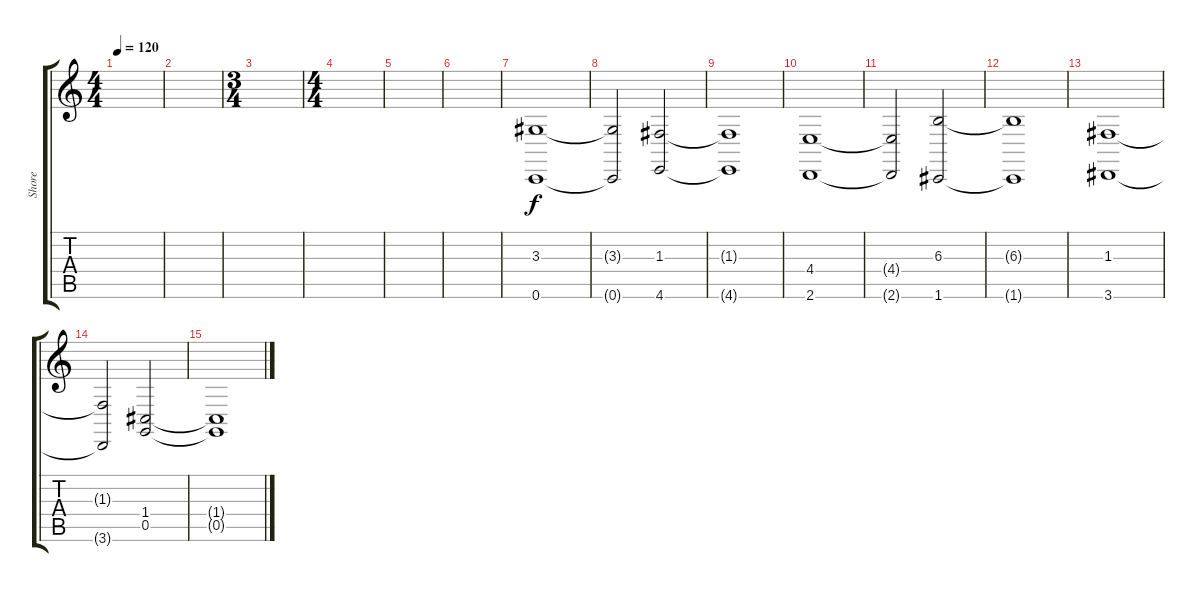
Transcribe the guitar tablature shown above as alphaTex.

\track ("Shore" "Shore") {instrument seashore}
\staff {score tabs}
\tuning (D4 A3 F3 C3 G2 C2) {hide}
\ts (4 4)
\tempo 120
\clef g2
\ks c
|
|
\ts (3 4)
|
\ts (4 4)
|
|
|
(3.3 0.6).1{volume 10} |
(3.3{t} 0.6{t}).2 (1.3 4.6).2 |
(1.3{t} 4.6{t}).1 |
(4.4 2.6).1 |
(4.4{t} 2.6{t}).2 (6.3 1.6).2 |
(6.3{t} 1.6{t}).1 |
(1.3 3.6).1 |
(1.3{t} 3.6{t}).2 (1.4 0.5).2 |
(1.4{t} 0.5{t}).1
